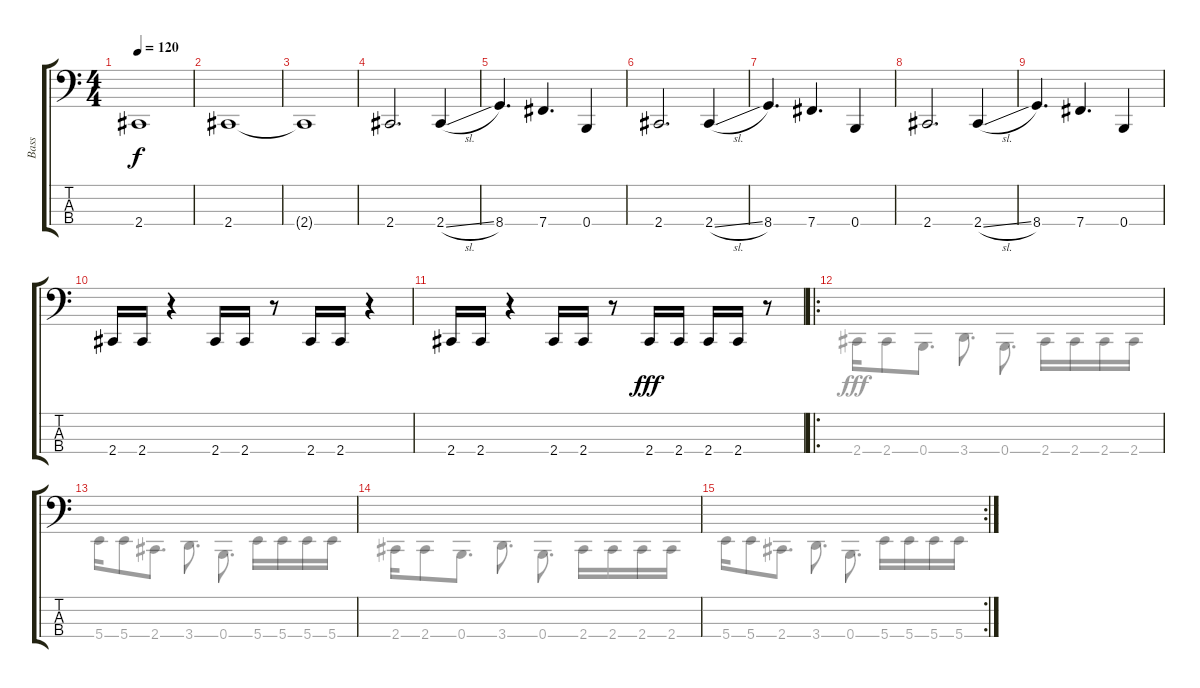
\track ("Bass" "Bass") {instrument electricbassfinger}
\staff {score tabs}
\tuning (E2 B1 Gb1 B0) {hide}
\voice
\ts (4 4)
\tempo 120
\clef f4
\ks c
2.4{t}.1{dy f} |
2.4.1 |
2.4{t}.1 |
2.4.2{d} 2.4{sl}.4 |
8.4.4{d} 7.4.4{d} 0.4.4 |
2.4.2{d} 2.4{sl}.4 |
8.4.4{d} 7.4.4{d} 0.4.4 |
2.4.2{d} 2.4{sl}.4 |
8.4.4{d} 7.4.4{d} 0.4.4 |
2.4.16 2.4.16 r.4 2.4.16 2.4.16 r.8 2.4.16 2.4.16 r.4 |
2.4.16 2.4.16 r.4 2.4.16 2.4.16 r.8 2.4.16{dy fff} 2.4.16 2.4.16 2.4.16 r.8 |
\ro
|
|
|
\rc 2
|
\voice
\clef f4
\ottava regular
\simile none
\ks c
|
|
|
|
|
|
|
|
|
|
|
2.4.16 2.4.8 0.4.8{d} 3.4.8{d} 0.4.8{d} 2.4.16 2.4.16 2.4.16 2.4.16 |
5.4.16 5.4.8 2.4.8{d} 3.4.8{d} 0.4.8{d} 5.4.16 5.4.16 5.4.16 5.4.16 |
2.4.16 2.4.8 0.4.8{d} 3.4.8{d} 0.4.8{d} 2.4.16 2.4.16 2.4.16 2.4.16 |
5.4.16 5.4.8 2.4.8{d} 3.4.8{d} 0.4.8{d} 5.4.16 5.4.16 5.4.16 5.4.16 |
